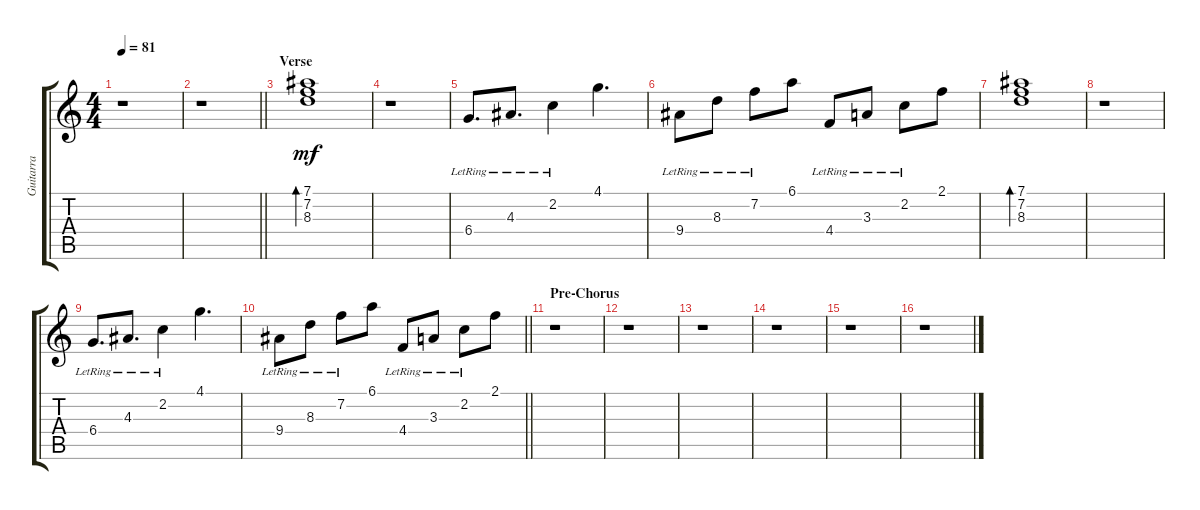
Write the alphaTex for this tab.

\track ("Guitarra" "Guitarra") {instrument electricguitarclean}
\staff {score tabs}
\tuning (Eb4 Bb3 Gb3 Db3 Ab2 Eb2) {hide}
\ts (4 4)
\tempo 81
\clef g2
\ks c
r.1{dy mf} |
\barLineRight lightlight
r.1 |
\section ("" "Verse")
(7.1 7.2 8.3).1{bd 120} |
r.1 |
6.4{lr}.8{d} 4.3{lr}.8{d} 2.2{lr}.4 4.1.4{d} |
9.4{lr}.8 8.3{lr}.8 7.2{lr}.8 6.1.8 4.4{lr}.8 3.3{lr}.8 2.2{lr}.8 2.1.8 |
(7.1 7.2 8.3).1{bd 120} |
r.1 |
6.4{lr}.8{d} 4.3{lr}.8{d} 2.2{lr}.4 4.1.4{d} |
\barLineRight lightlight
9.4{lr}.8 8.3{lr}.8 7.2{lr}.8 6.1.8 4.4{lr}.8 3.3{lr}.8 2.2{lr}.8 2.1.8 |
\section ("" "Pre-Chorus")
r.1 |
r.1 |
r.1 |
r.1 |
r.1 |
r.1
